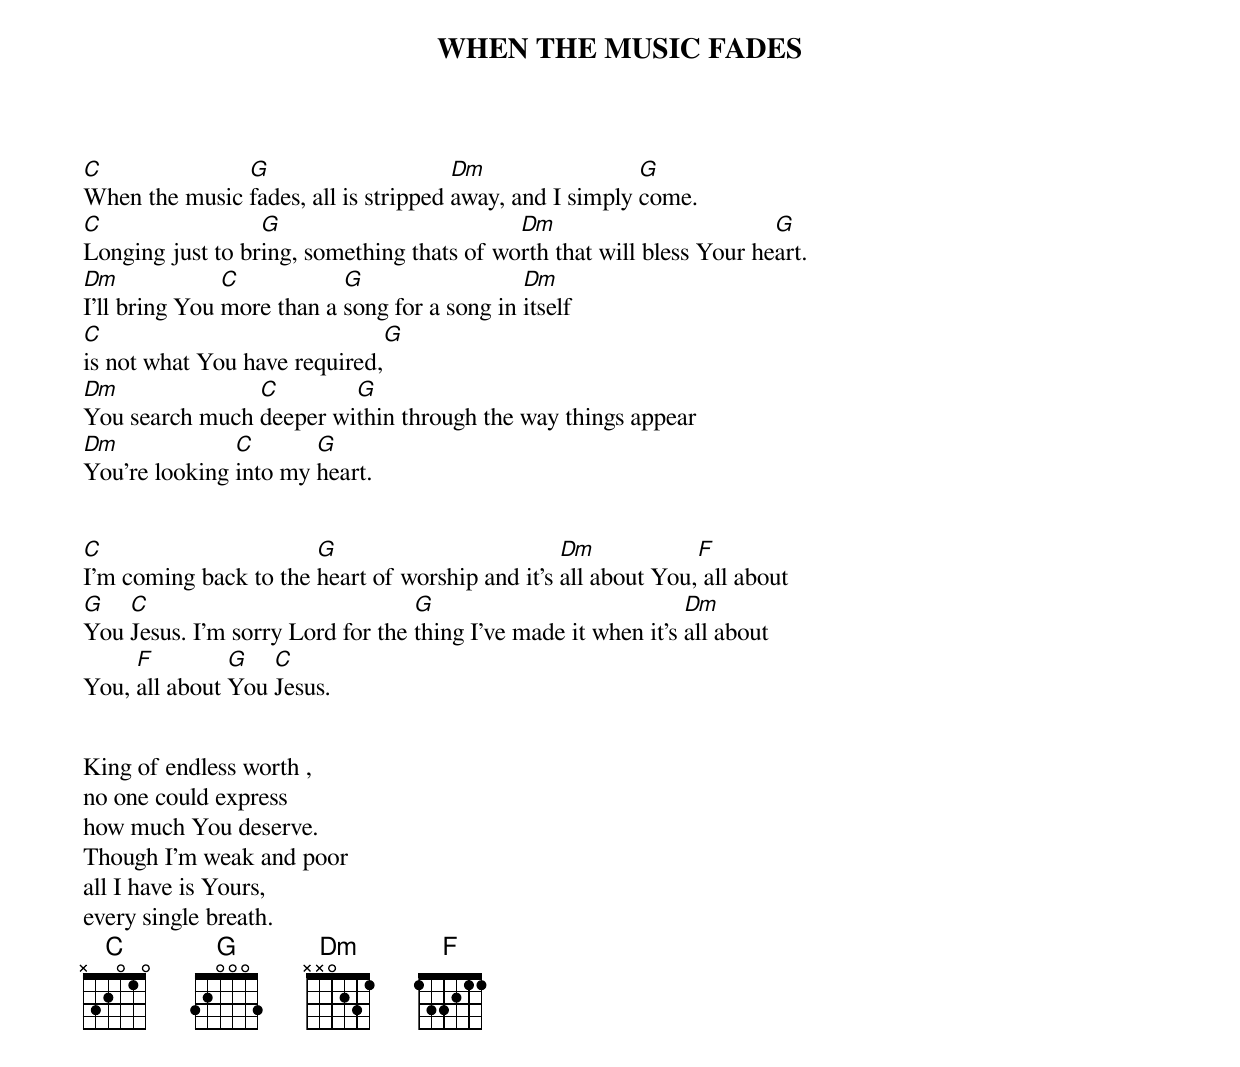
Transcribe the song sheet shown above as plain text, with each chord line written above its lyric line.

WHEN THE MUSIC FADES

C              G                      Dm                 G
When the music fades, all is stripped away, and I simply come.
C                 G                         Dm                         G
Longing just to bring, something thats of worth that will bless Your heart.
Dm             C           G                  Dm
I'll bring You more than a song for a song in itself
C						G
is not what You have required,
Dm              C        G
You search much deeper within through the way things appear
Dm             C       G
You're looking into my heart.


C                      G                         Dm            F
I'm coming back to the heart of worship and it's all about You, all about
G   C                             G                            Dm
You Jesus. I'm sorry Lord for the thing I've made it when it's all about
     F         G   C
You, all about You Jesus.


King of endless worth ,
no one could express
how much You deserve.
Though I'm weak and poor
all I have is Yours,
every single breath.
